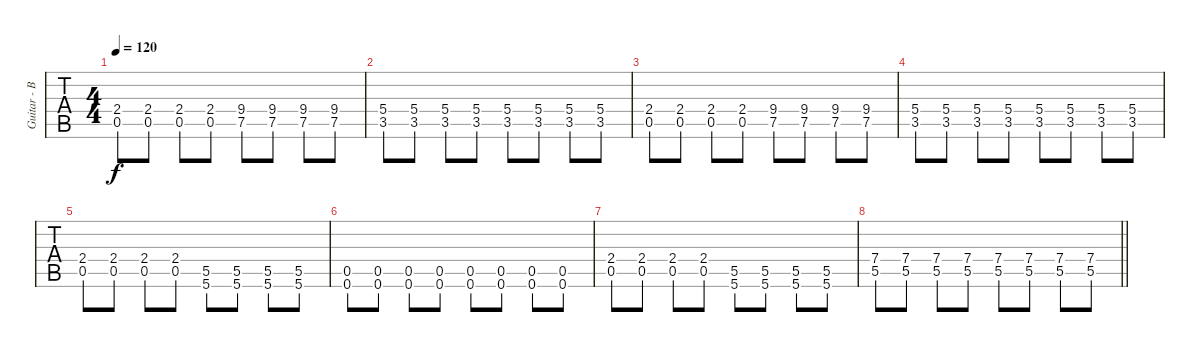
\track ("Guitar - Base" "Guitar - B") {instrument distortionguitar}
\staff {tabs}
\tuning (E4 B3 G3 D3 A2 D2) {hide}
\ts (4 4)
\tempo 120
\clef g2
\ks c
(2.4 0.5).8{dy f} (2.4 0.5).8 (2.4 0.5).8 (2.4 0.5).8 (9.4 7.5).8 (9.4 7.5).8 (9.4 7.5).8 (9.4 7.5).8 |
(5.4 3.5).8 (5.4 3.5).8 (5.4 3.5).8 (5.4 3.5).8 (5.4 3.5).8 (5.4 3.5).8 (5.4 3.5).8 (5.4 3.5).8 |
(2.4 0.5).8 (2.4 0.5).8 (2.4 0.5).8 (2.4 0.5).8 (9.4 7.5).8 (9.4 7.5).8 (9.4 7.5).8 (9.4 7.5).8 |
(5.4 3.5).8 (5.4 3.5).8 (5.4 3.5).8 (5.4 3.5).8 (5.4 3.5).8 (5.4 3.5).8 (5.4 3.5).8 (5.4 3.5).8 |
(2.4 0.5).8 (2.4 0.5).8 (2.4 0.5).8 (2.4 0.5).8 (5.5 5.6).8 (5.5 5.6).8 (5.5 5.6).8 (5.5 5.6).8 |
(0.5 0.6).8 (0.5 0.6).8 (0.5 0.6).8 (0.5 0.6).8 (0.5 0.6).8 (0.5 0.6).8 (0.5 0.6).8 (0.5 0.6).8 |
(2.4 0.5).8 (2.4 0.5).8 (2.4 0.5).8 (2.4 0.5).8 (5.5 5.6).8 (5.5 5.6).8 (5.5 5.6).8 (5.5 5.6).8 |
\barLineRight lightlight
(7.4 5.5).8 (7.4 5.5).8 (7.4 5.5).8 (7.4 5.5).8 (7.4 5.5).8 (7.4 5.5).8 (7.4 5.5).8 (7.4 5.5).8
